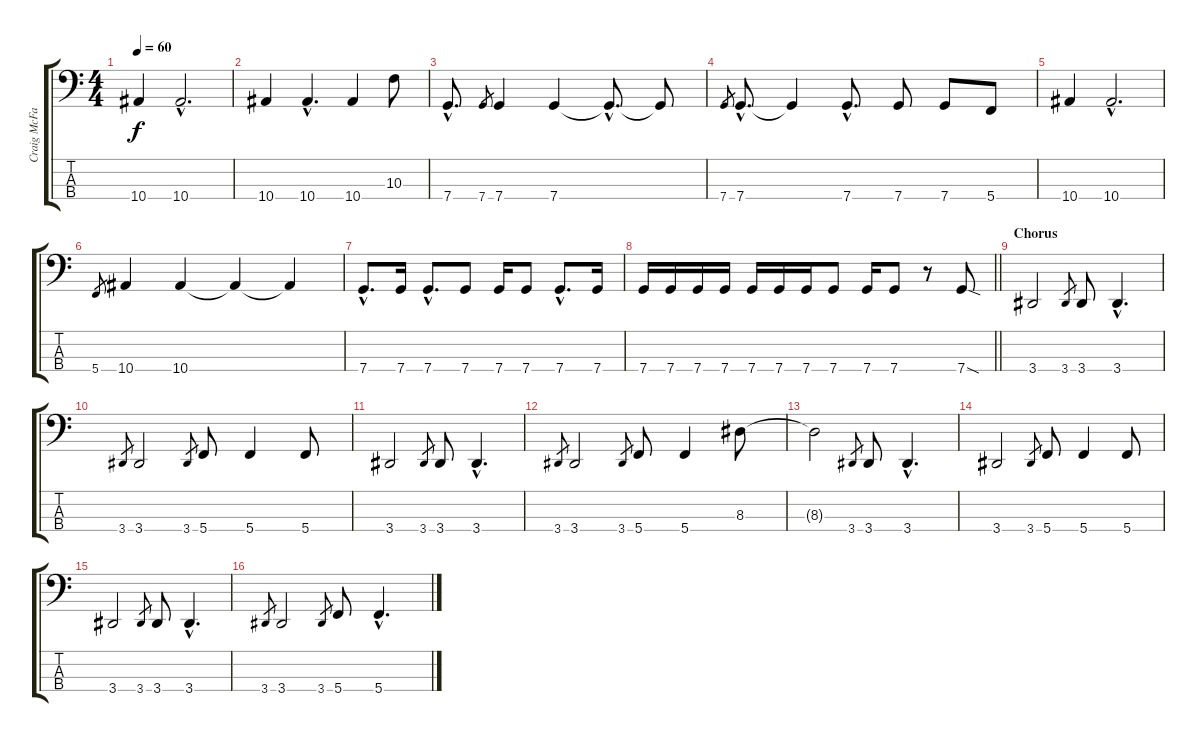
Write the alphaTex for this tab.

\track ("Craig McFarland" "Craig McFa") {instrument fretlessbass}
\staff {score tabs}
\tuning (G2 C2 G1 C1) {hide}
\ts (4 4)
\tempo 60
\clef f4
\ks c
10.4.4{dy f} 10.4{hac}.2{d} |
10.4.4 10.4{hac}.4{d} 10.4.4 10.3.8 |
7.4{hac}.8{d} 7.4.8{gr} 7.4.4 7.4.4 7.4{hac t}.8{d} 7.4{t}.8 |
7.4.8{gr} 7.4{hac}.8{d} 7.4{t}.4 7.4{hac}.8{d} 7.4.8 7.4.8 5.4.8 |
10.4.4 10.4{hac}.2{d} |
5.4.8{gr} 10.4.4 10.4.4 10.4{t}.4 10.4{t}.4 |
7.4{hac}.8{d} 7.4.16 7.4{hac}.8{d} 7.4.8 7.4.16 7.4.8 7.4{hac}.8{d} 7.4.16 |
\barLineRight lightlight
7.4.16 7.4.16 7.4.16 7.4.16 7.4.16 7.4.16 7.4.16 7.4.8 7.4.16 7.4.8 r.8 7.4{sod}.8 |
\section ("" "Chorus")
3.4.2 3.4.8{gr} 3.4.8 3.4{hac}.4{d} |
3.4.8{gr} 3.4.2 3.4.8{gr} 5.4.8 5.4.4 5.4.8 |
3.4.2 3.4.8{gr} 3.4.8 3.4{hac}.4{d} |
3.4.8{gr} 3.4.2 3.4.8{gr} 5.4.8 5.4.4 8.3.8 |
8.3{t}.2 3.4.8{gr} 3.4.8 3.4{hac}.4{d} |
3.4.2 3.4.8{gr} 5.4.8 5.4.4 5.4.8 |
3.4.2 3.4.8{gr} 3.4.8 3.4{hac}.4{d} |
3.4.8{gr} 3.4.2 3.4.8{gr} 5.4.8 5.4{hac}.4{d}
